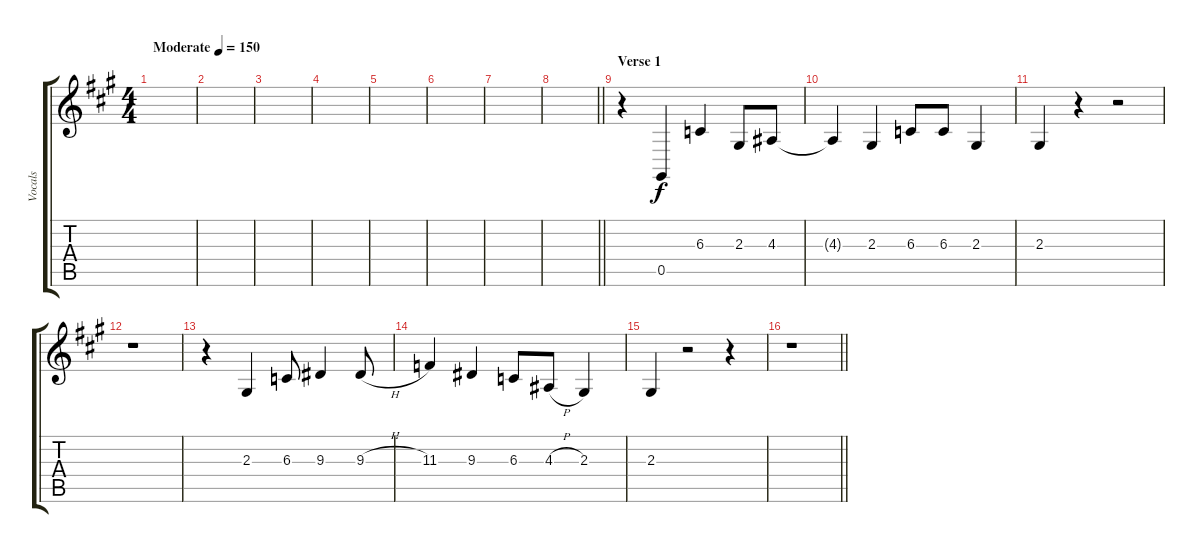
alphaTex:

\track ("Vocals" "Vocals") {instrument trumpet}
\staff {score tabs}
\tuning (Eb4 Bb3 Gb3 Db3 Ab2 Eb2) {hide}
\ts (4 4)
\tempo (150 "Moderate")
\clef g2
\ks a
|
|
|
|
|
|
|
\barLineRight lightlight
|
\section ("" "Verse 1")
r.4 0.5.4 6.3.4 2.3.8 4.3.8 |
4.3{t}.4 2.3.4 6.3.8 6.3.8 2.3.4 |
2.3.4 r.4 r.2 |
r.1 |
r.4 2.3.4 6.3.8 9.3.4 9.3{h}.8 |
11.3.4 9.3.4 6.3.8 4.3{h}.8 2.3.4 |
2.3.4 r.2 r.4 |
\barLineRight lightlight
r.1
